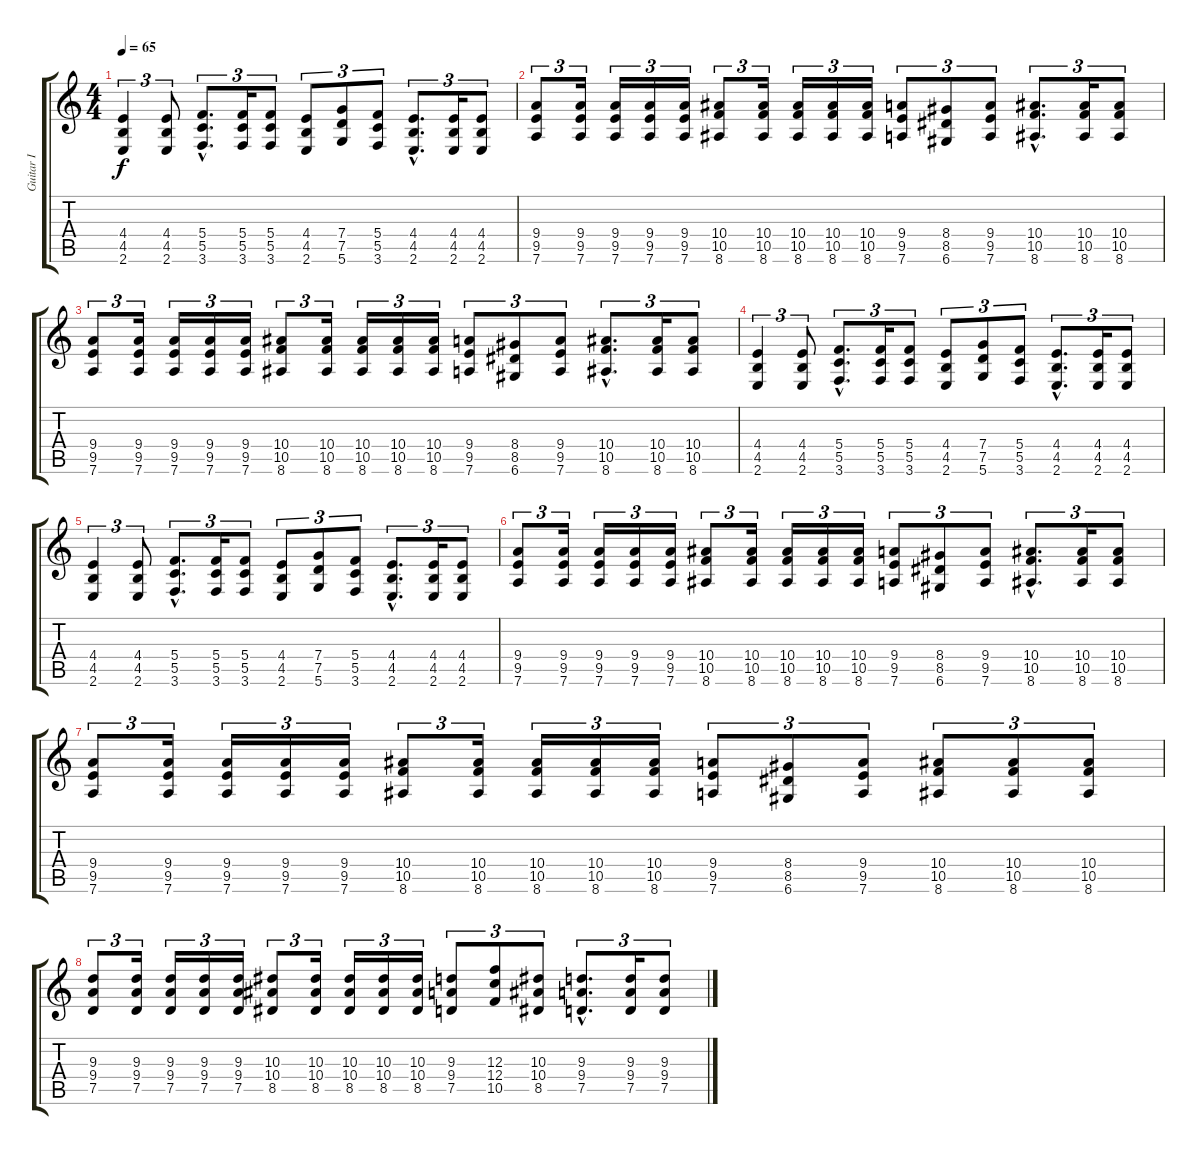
\track ("Guitar I" "Guitar I") {instrument distortionguitar}
\staff {score tabs}
\tuning (D4 A3 F3 C3 G2 D2) {hide}
\ts (4 4)
\tempo 65
\clef g2
\ks c
(4.4 4.5 2.6).4{tu (3 2) dy f} (4.4 4.5 2.6).8{tu (3 2)} (5.4{hac} 5.5{hac} 3.6{hac}).8{d tu (3 2)} (5.4 5.5 3.6).16{tu (3 2)} (5.4 5.5 3.6).8{tu (3 2)} (4.4 4.5 2.6).8{tu (3 2)} (7.4 7.5 5.6).8{tu (3 2)} (5.4 5.5 3.6).8{tu (3 2)} (4.4{hac} 4.5{hac} 2.6{hac}).8{d tu (3 2)} (4.4 4.5 2.6).16{tu (3 2)} (4.4 4.5 2.6).8{tu (3 2)} |
(9.4 9.5 7.6).8{tu (3 2)} (9.4 9.5 7.6).16{tu (3 2)} (9.4 9.5 7.6).16{tu (3 2)} (9.4 9.5 7.6).16{tu (3 2)} (9.4 9.5 7.6).16{tu (3 2)} (10.4 10.5 8.6).8{tu (3 2)} (10.4 10.5 8.6).16{tu (3 2)} (10.4 10.5 8.6).16{tu (3 2)} (10.4 10.5 8.6).16{tu (3 2)} (10.4 10.5 8.6).16{tu (3 2)} (9.4 9.5 7.6).8{tu (3 2)} (8.4 8.5 6.6).8{tu (3 2)} (9.4 9.5 7.6).8{tu (3 2)} (10.4{hac} 10.5{hac} 8.6{hac}).8{d tu (3 2)} (10.4 10.5 8.6).16{tu (3 2)} (10.4 10.5 8.6).8{tu (3 2)} |
(9.4 9.5 7.6).8{tu (3 2)} (9.4 9.5 7.6).16{tu (3 2)} (9.4 9.5 7.6).16{tu (3 2)} (9.4 9.5 7.6).16{tu (3 2)} (9.4 9.5 7.6).16{tu (3 2)} (10.4 10.5 8.6).8{tu (3 2)} (10.4 10.5 8.6).16{tu (3 2)} (10.4 10.5 8.6).16{tu (3 2)} (10.4 10.5 8.6).16{tu (3 2)} (10.4 10.5 8.6).16{tu (3 2)} (9.4 9.5 7.6).8{tu (3 2)} (8.4 8.5 6.6).8{tu (3 2)} (9.4 9.5 7.6).8{tu (3 2)} (10.4{hac} 10.5{hac} 8.6{hac}).8{d tu (3 2)} (10.4 10.5 8.6).16{tu (3 2)} (10.4 10.5 8.6).8{tu (3 2)} |
(4.4 4.5 2.6).4{tu (3 2)} (4.4 4.5 2.6).8{tu (3 2)} (5.4{hac} 5.5{hac} 3.6{hac}).8{d tu (3 2)} (5.4 5.5 3.6).16{tu (3 2)} (5.4 5.5 3.6).8{tu (3 2)} (4.4 4.5 2.6).8{tu (3 2)} (7.4 7.5 5.6).8{tu (3 2)} (5.4 5.5 3.6).8{tu (3 2)} (4.4{hac} 4.5{hac} 2.6{hac}).8{d tu (3 2)} (4.4 4.5 2.6).16{tu (3 2)} (4.4 4.5 2.6).8{tu (3 2)} |
(4.4 4.5 2.6).4{tu (3 2)} (4.4 4.5 2.6).8{tu (3 2)} (5.4{hac} 5.5{hac} 3.6{hac}).8{d tu (3 2)} (5.4 5.5 3.6).16{tu (3 2)} (5.4 5.5 3.6).8{tu (3 2)} (4.4 4.5 2.6).8{tu (3 2)} (7.4 7.5 5.6).8{tu (3 2)} (5.4 5.5 3.6).8{tu (3 2)} (4.4{hac} 4.5{hac} 2.6{hac}).8{d tu (3 2)} (4.4 4.5 2.6).16{tu (3 2)} (4.4 4.5 2.6).8{tu (3 2)} |
(9.4 9.5 7.6).8{tu (3 2)} (9.4 9.5 7.6).16{tu (3 2)} (9.4 9.5 7.6).16{tu (3 2)} (9.4 9.5 7.6).16{tu (3 2)} (9.4 9.5 7.6).16{tu (3 2)} (10.4 10.5 8.6).8{tu (3 2)} (10.4 10.5 8.6).16{tu (3 2)} (10.4 10.5 8.6).16{tu (3 2)} (10.4 10.5 8.6).16{tu (3 2)} (10.4 10.5 8.6).16{tu (3 2)} (9.4 9.5 7.6).8{tu (3 2)} (8.4 8.5 6.6).8{tu (3 2)} (9.4 9.5 7.6).8{tu (3 2)} (10.4{hac} 10.5{hac} 8.6{hac}).8{d tu (3 2)} (10.4 10.5 8.6).16{tu (3 2)} (10.4 10.5 8.6).8{tu (3 2)} |
(9.4 9.5 7.6).8{tu (3 2)} (9.4 9.5 7.6).16{tu (3 2)} (9.4 9.5 7.6).16{tu (3 2)} (9.4 9.5 7.6).16{tu (3 2)} (9.4 9.5 7.6).16{tu (3 2)} (10.4 10.5 8.6).8{tu (3 2)} (10.4 10.5 8.6).16{tu (3 2)} (10.4 10.5 8.6).16{tu (3 2)} (10.4 10.5 8.6).16{tu (3 2)} (10.4 10.5 8.6).16{tu (3 2)} (9.4 9.5 7.6).8{tu (3 2)} (8.4 8.5 6.6).8{tu (3 2)} (9.4 9.5 7.6).8{tu (3 2)} (10.4 10.5 8.6).8{tu (3 2)} (10.4 10.5 8.6).8{tu (3 2)} (10.4 10.5 8.6).8{tu (3 2)} |
(9.3 9.4 7.5).8{tu (3 2)} (9.3 9.4 7.5).16{tu (3 2)} (9.3 9.4 7.5).16{tu (3 2)} (9.3 9.4 7.5).16{tu (3 2)} (9.3 9.4 7.5).16{tu (3 2)} (10.3 10.4 8.5).8{tu (3 2)} (10.3 10.4 8.5).16{tu (3 2)} (10.3 10.4 8.5).16{tu (3 2)} (10.3 10.4 8.5).16{tu (3 2)} (10.3 10.4 8.5).16{tu (3 2)} (9.3 9.4 7.5).8{tu (3 2)} (12.3 12.4 10.5).8{tu (3 2)} (10.3 10.4 8.5).8{tu (3 2)} (9.3{hac} 9.4{hac} 7.5{hac}).8{d tu (3 2)} (9.3 9.4 7.5).16{tu (3 2)} (9.3 9.4 7.5).8{tu (3 2)}
